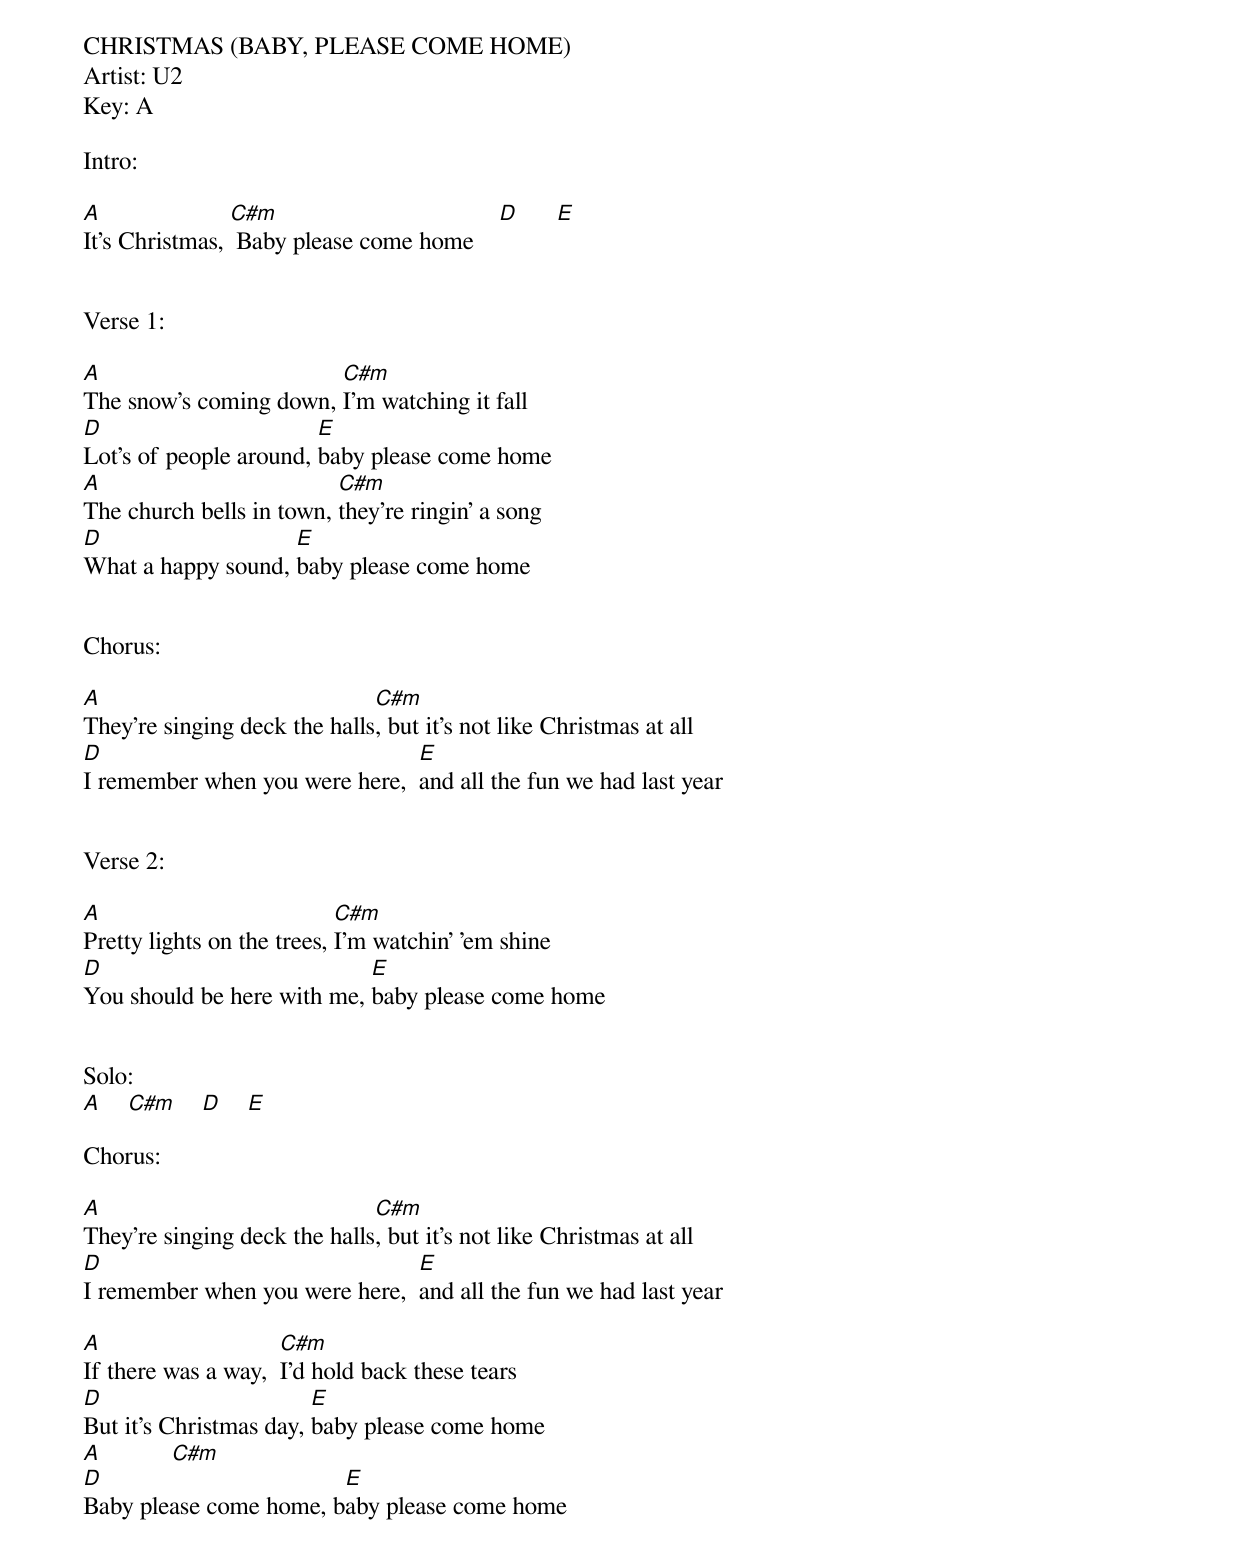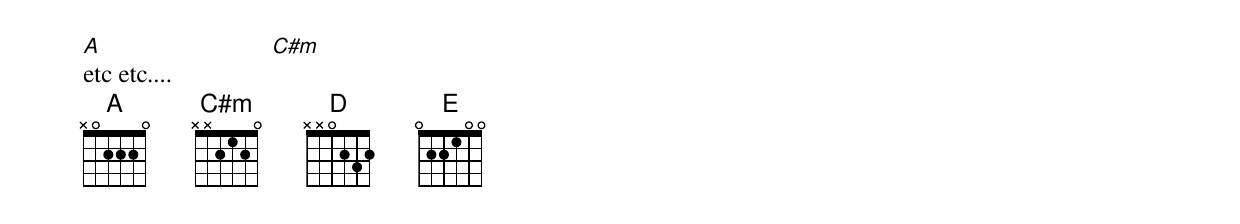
CHRISTMAS (BABY, PLEASE COME HOME)
Artist: U2
Key: A

Intro:

[A]It's Christmas, [C#m] Baby please come home    [D]      [E]


Verse 1:

[A]The snow's coming down, [C#m]I'm watching it fall
[D]Lot's of people around, [E]baby please come home
[A]The church bells in town, [C#m]they're ringin' a song
[D]What a happy sound, [E]baby please come home


Chorus:

[A]They're singing deck the halls[C#m], but it's not like Christmas at all
[D]I remember when you were here,  [E]and all the fun we had last year


Verse 2:

[A]Pretty lights on the trees, [C#m]I'm watchin' 'em shine
[D]You should be here with me, [E]baby please come home


Solo:
[A]    [C#m]    [D]    [E]

Chorus:

[A]They're singing deck the halls[C#m], but it's not like Christmas at all
[D]I remember when you were here,  [E]and all the fun we had last year

[A]If there was a way,  [C#m]I'd hold back these tears
[D]But it's Christmas day, [E]baby please come home
[A]           [C#m]
[D]Baby please come home, b[E]aby please come home
[A]etc etc....                [C#m]
